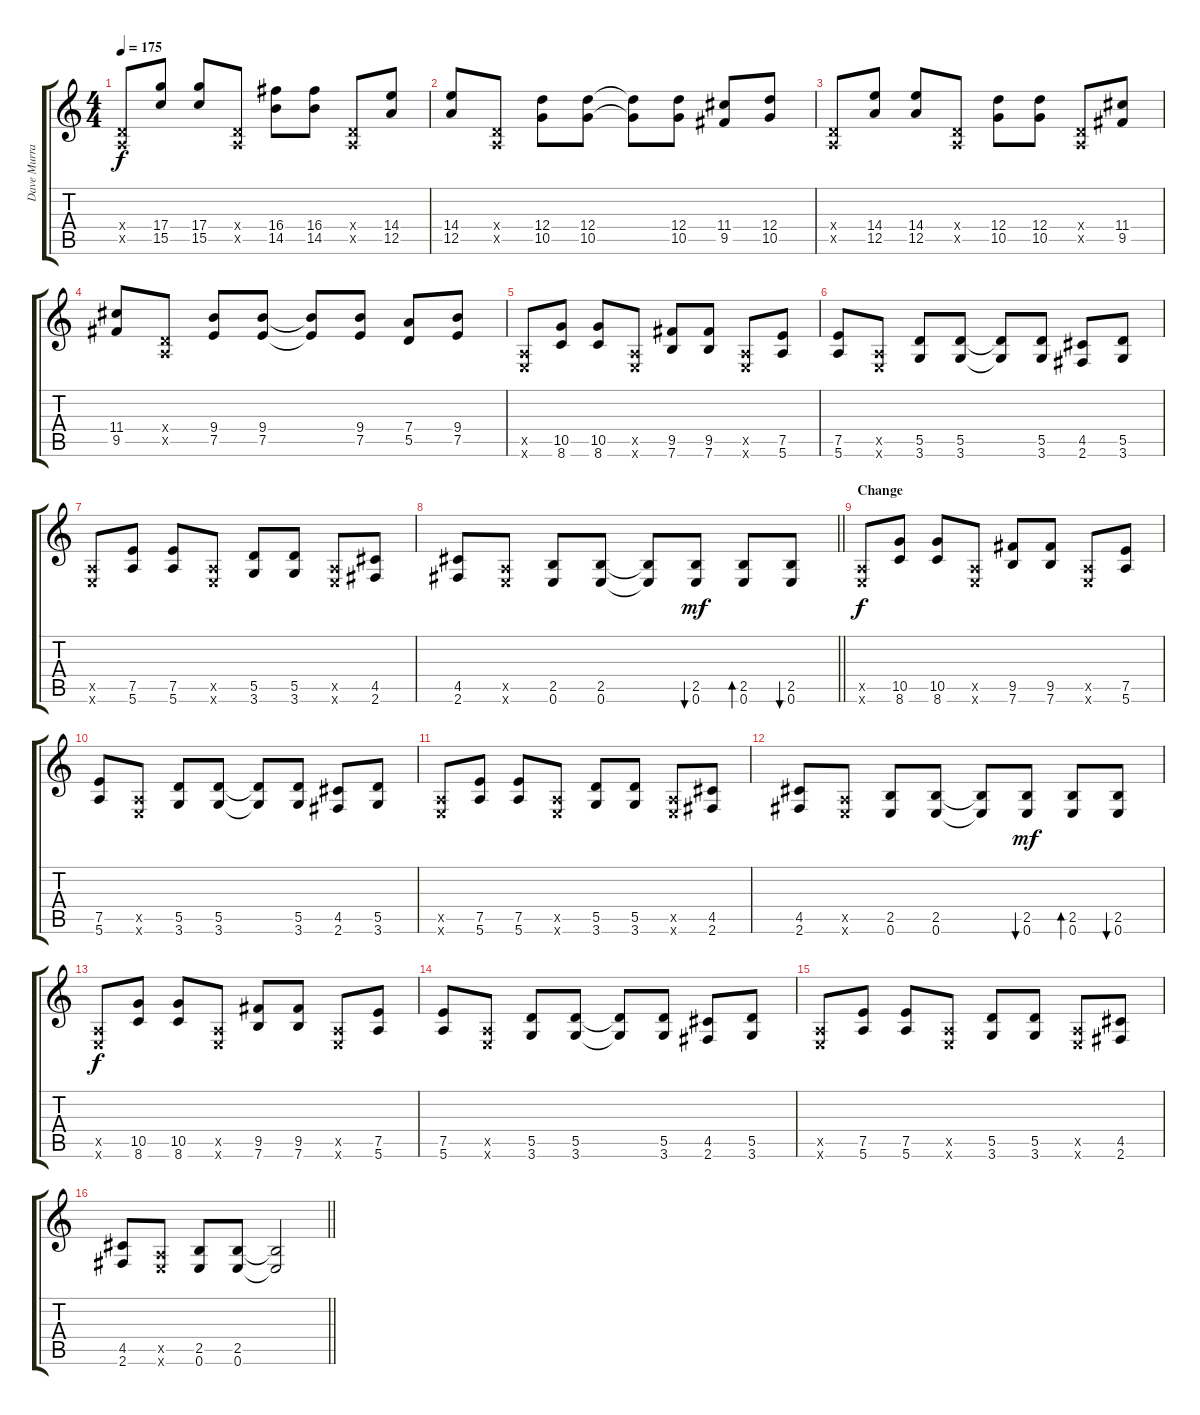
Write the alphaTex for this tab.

\track ("Dave Murray" "Dave Murra") {instrument distortionguitar}
\staff {score tabs}
\tuning (E4 B3 G3 D3 A2 E2) {hide}
\ts (4 4)
\tempo 175
\clef g2
\ks c
(0.4{x} 0.5{x}).8{dy f} (17.4 15.5).8 (17.4 15.5).8 (0.4{x} 0.5{x}).8 (16.4 14.5).8 (16.4 14.5).8 (0.4{x} 0.5{x}).8 (14.4 12.5).8 |
(14.4 12.5).8 (0.4{x} 0.5{x}).8 (12.4 10.5).8 (12.4 10.5).8 (12.4{t} 10.5{t}).8 (12.4 10.5).8 (11.4 9.5).8 (12.4 10.5).8 |
(0.4{x} 0.5{x}).8 (14.4 12.5).8 (14.4 12.5).8 (0.4{x} 0.5{x}).8 (12.4 10.5).8 (12.4 10.5).8 (0.4{x} 0.5{x}).8 (11.4 9.5).8 |
(11.4 9.5).8 (0.4{x} 0.5{x}).8 (9.4 7.5).8 (9.4 7.5).8 (9.4{t} 7.5{t}).8 (9.4 7.5).8 (7.4 5.5).8 (9.4 7.5).8 |
(0.5{x} 0.6{x}).8 (10.5 8.6).8 (10.5 8.6).8 (0.5{x} 0.6{x}).8 (9.5 7.6).8 (9.5 7.6).8 (0.5{x} 0.6{x}).8 (7.5 5.6).8 |
(7.5 5.6).8 (0.5{x} 0.6{x}).8 (5.5 3.6).8 (5.5 3.6).8 (5.5{t} 3.6{t}).8 (5.5 3.6).8 (4.5 2.6).8 (5.5 3.6).8 |
(0.5{x} 0.6{x}).8 (7.5 5.6).8 (7.5 5.6).8 (0.5{x} 0.6{x}).8 (5.5 3.6).8 (5.5 3.6).8 (0.5{x} 0.6{x}).8 (4.5 2.6).8 |
\barLineRight lightlight
(4.5 2.6).8 (0.5{x} 0.6{x}).8 (2.5 0.6).8 (2.5 0.6).8 (2.5{t} 0.6{t}).8 (2.5 0.6).8{bu 30 dy mf} (2.5 0.6).8{bd 30} (2.5 0.6).8{bu 30} |
\section ("" "Change")
(0.5{x} 0.6{x}).8{dy f} (10.5 8.6).8 (10.5 8.6).8 (0.5{x} 0.6{x}).8 (9.5 7.6).8 (9.5 7.6).8 (0.5{x} 0.6{x}).8 (7.5 5.6).8 |
(7.5 5.6).8 (0.5{x} 0.6{x}).8 (5.5 3.6).8 (5.5 3.6).8 (5.5{t} 3.6{t}).8 (5.5 3.6).8 (4.5 2.6).8 (5.5 3.6).8 |
(0.5{x} 0.6{x}).8 (7.5 5.6).8 (7.5 5.6).8 (0.5{x} 0.6{x}).8 (5.5 3.6).8 (5.5 3.6).8 (0.5{x} 0.6{x}).8 (4.5 2.6).8 |
(4.5 2.6).8 (0.5{x} 0.6{x}).8 (2.5 0.6).8 (2.5 0.6).8 (2.5{t} 0.6{t}).8 (2.5 0.6).8{bu 30 dy mf} (2.5 0.6).8{bd 30} (2.5 0.6).8{bu 30} |
(0.5{x} 0.6{x}).8{dy f} (10.5 8.6).8 (10.5 8.6).8 (0.5{x} 0.6{x}).8 (9.5 7.6).8 (9.5 7.6).8 (0.5{x} 0.6{x}).8 (7.5 5.6).8 |
(7.5 5.6).8 (0.5{x} 0.6{x}).8 (5.5 3.6).8 (5.5 3.6).8 (5.5{t} 3.6{t}).8 (5.5 3.6).8 (4.5 2.6).8 (5.5 3.6).8 |
(0.5{x} 0.6{x}).8 (7.5 5.6).8 (7.5 5.6).8 (0.5{x} 0.6{x}).8 (5.5 3.6).8 (5.5 3.6).8 (0.5{x} 0.6{x}).8 (4.5 2.6).8 |
\barLineRight lightlight
(4.5 2.6).8 (0.5{x} 0.6{x}).8 (2.5 0.6).8 (2.5 0.6).8 (2.5{t} 0.6{t}).2
